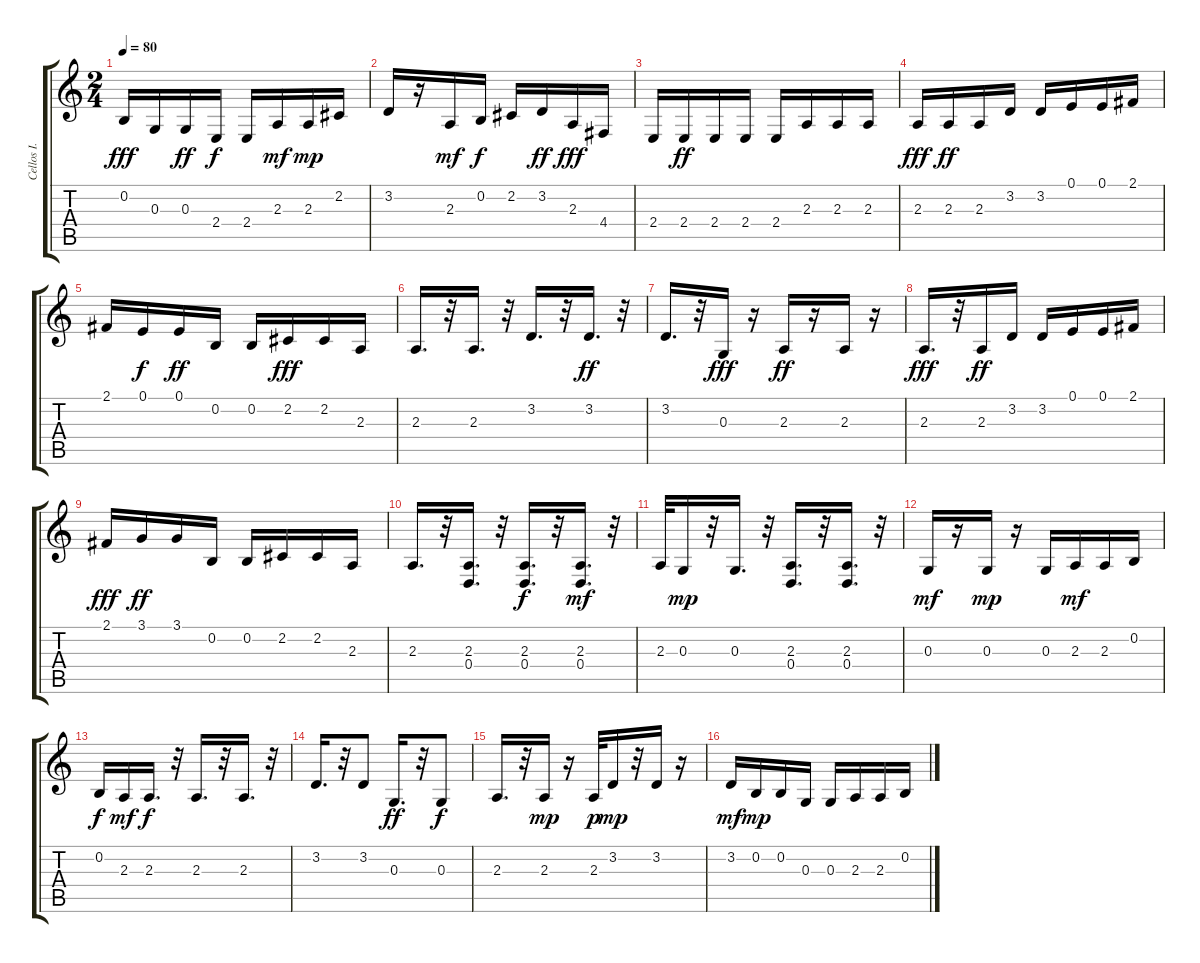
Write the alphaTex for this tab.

\track ("Cellos I." "Cellos I.") {instrument pizzicatostrings}
\staff {score tabs}
\tuning (E4 B3 G3 D3 A2 E2) {hide}
\ts (2 4)
\tempo 80
\clef g2
\ks c
0.2.16{dy fff} 0.3.16 0.3.16{dy ff} 2.4.16{dy f} 2.4.16 2.3.16{dy mf} 2.3.16{dy mp} 2.2.16 |
3.2.16 r.16 2.3.16{dy mf} 0.2.16{dy f} 2.2.16 3.2.16{dy ff} 2.3.16{dy fff} 4.4.16 |
2.4.16 2.4.16{dy ff} 2.4.16 2.4.16 2.4.16 2.3.16 2.3.16 2.3.16 |
2.3.16{dy fff} 2.3.16{dy ff} 2.3.16 3.2.16 3.2.16 0.1.16 0.1.16 2.1.16 |
2.1.16 0.1.16{dy f} 0.1.16{dy ff} 0.2.16 0.2.16 2.2.16{dy fff} 2.2.16 2.3.16 |
2.3.16{d} r.32 2.3.16{d} r.32 3.2.16{d} r.32 3.2.16{d dy ff} r.32 |
3.2.16{d} r.32 0.3.16{dy fff} r.16 2.3.16{dy ff} r.16 2.3.16 r.16 |
2.3.16{d dy fff} r.32 2.3.16{dy ff} 3.2.16 3.2.16 0.1.16 0.1.16 2.1.16 |
2.1.16{dy fff} 3.1.16{dy ff} 3.1.16 0.2.16 0.2.16 2.2.16 2.2.16 2.3.16 |
2.3.16{d} r.32 (2.3 0.4).16{d} r.32 (2.3 0.4).16{d dy f} r.32 (2.3 0.4).16{d dy mf} r.32 |
2.3.32 0.3.16{dy mp} r.32 0.3.16{d} r.32 (2.3 0.4).16{d} r.32 (2.3 0.4).16{d} r.32 |
0.3.16{dy mf} r.16 0.3.16{dy mp} r.16 0.3.16 2.3.16{dy mf} 2.3.16 0.2.16 |
0.2.16{dy f} 2.3.16{dy mf} 2.3.16{d dy f} r.32 2.3.16{d} r.32 2.3.16{d} r.32 |
3.2.16{d} r.32 3.2.8 0.3.16{d dy ff} r.32 0.3.8{dy f} |
2.3.16{d} r.32 2.3.16{dy mp} r.16 2.3.32{dy p} 3.2.16{dy mp} r.32 3.2.16 r.16 |
3.2.16{dy mf} 0.2.16{dy mp} 0.2.16 0.3.16 0.3.16 2.3.16 2.3.16 0.2.16
